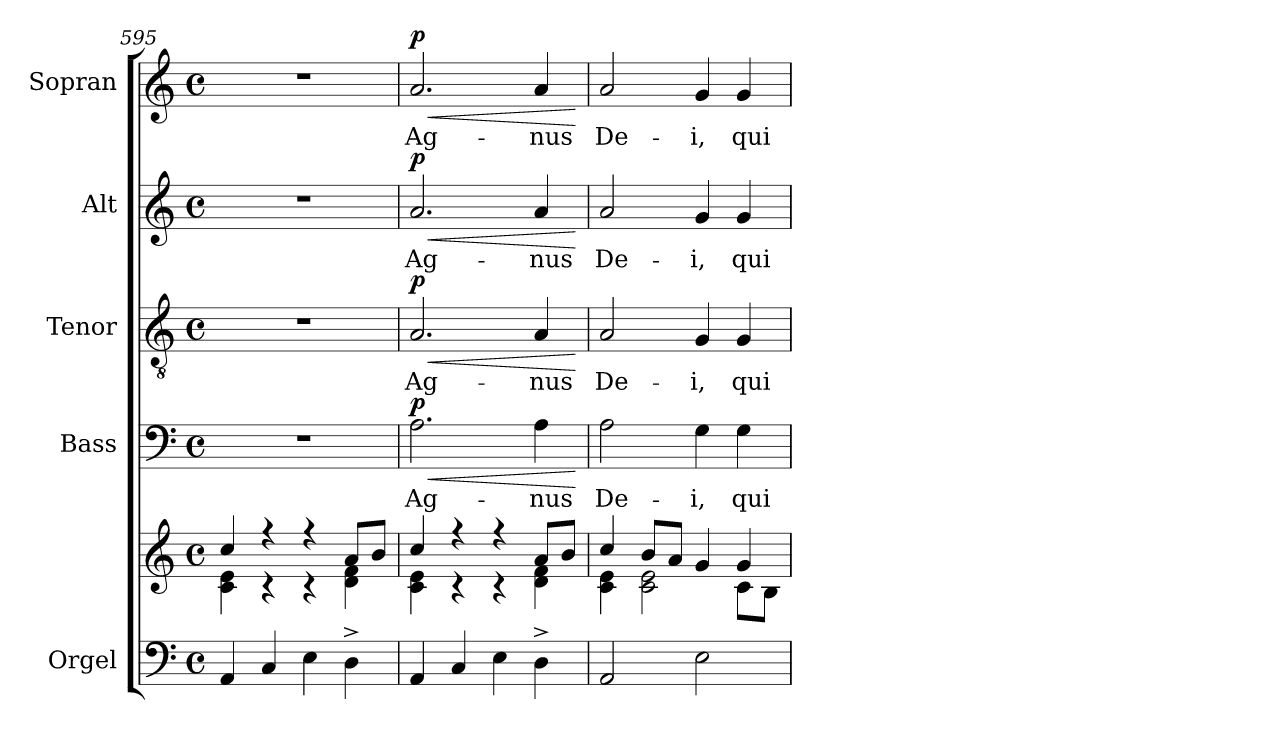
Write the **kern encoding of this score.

**kern	**kern	**kern	**text	**dynam	**kern	**text	**dynam	**kern	**text	**dynam	**kern	**text	**dynam
*part5	*part5	*part4	*part4	*part4	*part3	*part3	*part3	*part2	*part2	*part2	*part1	*part1	*part1
*staff6	*staff5	*staff4	*staff4	*staff4	*staff3	*staff3	*staff3	*staff2	*staff2	*staff2	*staff1	*staff1	*staff1
*I"Orgel	*	*I"Bass	*	*	*I"Tenor	*	*	*I"Alt	*	*	*I"Sopran	*	*
*I'Org.	*	*I'B.	*	*	*I'T.	*	*	*I'A.	*	*	*I'S.	*	*
*clefF4	*clefG2	*clefF4	*	*	*clefGv2	*	*	*clefG2	*	*	*clefG2	*	*
*k[]	*k[]	*k[]	*	*	*k[]	*	*	*k[]	*	*	*k[]	*	*
*C:	*C:	*C:	*	*	*C:	*	*	*C:	*	*	*C:	*	*
*M4/4	*M4/4	*M4/4	*	*	*M4/4	*	*	*M4/4	*	*	*M4/4	*	*
*met(c)	*met(c)	*met(c)	*	*	*met(c)	*	*	*met(c)	*	*	*met(c)	*	*
=595	=595	=595	=595	=595	=595	=595	=595	=595	=595	=595	=595	=595	=595
*	*^	*	*	*	*	*	*	*	*	*	*	*	*
4AA/	4cc/	4c\ 4e\	1r	.	.	1r	.	.	1r	.	.	1r	.	.
4C/	4r	4r	.	.	.	.	.	.	.	.	.	.	.	.
4E\	4r	4r	.	.	.	.	.	.	.	.	.	.	.	.
4D^>\	8a/L	4d\ 4f\	.	.	.	.	.	.	.	.	.	.	.	.
.	8b/J	.	.	.	.	.	.	.	.	.	.	.	.	.
=596	=596	=596	=596	=596	=596	=596	=596	=596	=596	=596	=596	=596	=596	=596
!	!	!	!	!LO:LY:b	!LO:HP:b	!	!LO:LY:b	!LO:HP:b	!	!LO:LY:b	!LO:HP:b	!	!LO:LY:b	!LO:HP:b
!	!	!	!	!	!LO:DY:n=1:a	!	!	!LO:DY:n=1:a	!	!	!LO:DY:n=1:a	!	!	!LO:DY:n=1:a
4AA/	4cc/	4c\ 4e\	2.A\	Ag-	< p	2.A/	Ag-	< p	2.a/	Ag-	< p	2.a/	Ag-	< p
4C/	4r	4r	.	.	.	.	.	.	.	.	.	.	.	.
4E\	4r	4r	.	.	.	.	.	.	.	.	.	.	.	.
!	!	!	!	!LO:LY:b	!	!	!LO:LY:b	!	!	!LO:LY:b	!	!	!LO:LY:b	!
4D^>\	8a/L	4d\ 4f\	4A\	-nus	.	4A/	-nus	.	4a/	-nus	.	4a/	-nus	.
.	8b/J	.	.	.	.	.	.	.	.	.	.	.	.	.
*	*v	*v	*	*	*	*	*	*	*	*	*	*	*	*
.	.	.	.	[	.	.	[	.	.	[	.	.	[
=597	=597	=597	=597	=597	=597	=597	=597	=597	=597	=597	=597	=597	=597
*	*^	*	*	*	*	*	*	*	*	*	*	*	*
!	!	!	!	!LO:LY:b	!	!	!LO:LY:b	!	!	!LO:LY:b	!	!	!LO:LY:b	!
2AA/	4cc/	4c\ 4e\	2A\	De-	.	2A/	De-	.	2a/	De-	.	2a/	De-	.
.	8b/L	2c\ 2e\	.	.	.	.	.	.	.	.	.	.	.	.
.	8a/J	.	.	.	.	.	.	.	.	.	.	.	.	.
!	!	!	!	!LO:LY:b	!	!	!LO:LY:b	!	!	!LO:LY:b	!	!	!LO:LY:b	!
2E\	4g/	.	4G\	-i,	.	4G/	-i,	.	4g/	-i,	.	4g/	-i,	.
!	!	!	!	!LO:LY:b	!	!	!LO:LY:b	!	!	!LO:LY:b	!	!	!LO:LY:b	!
.	4g/	8c\L	4G\	qui	.	4G/	qui	.	4g/	qui	.	4g/	qui	.
.	.	8B\J	.	.	.	.	.	.	.	.	.	.	.	.
*	*v	*v	*	*	*	*	*	*	*	*	*	*	*	*
=	=	=	=	=	=	=	=	=	=	=	=	=	=
*-	*-	*-	*-	*-	*-	*-	*-	*-	*-	*-	*-	*-	*-
